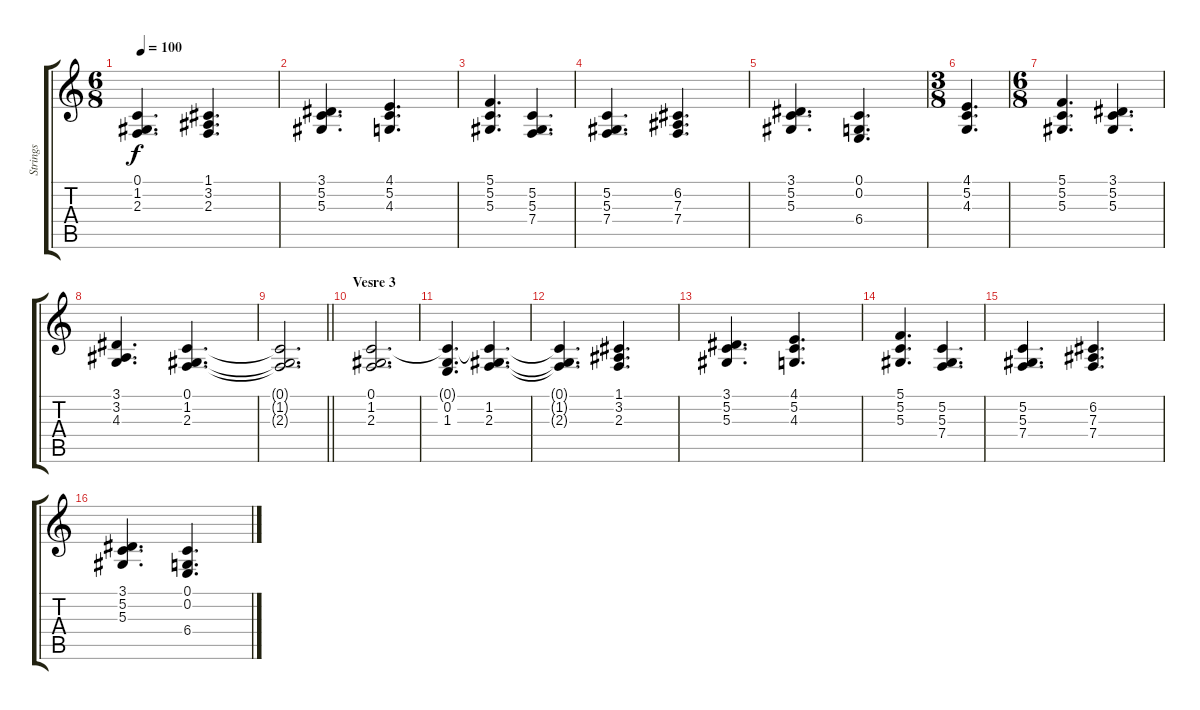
\track ("Strings" "Strings") {instrument stringensemble1}
\staff {score tabs}
\tuning (C4 G3 Eb3 Bb2 F2 C2) {hide}
\ts (6 8)
\tempo 100
\clef g2
\ks c
(0.1{t} 1.2{t} 2.3{t}).4{d dy f} (1.1 3.2 2.3).4{d} |
(3.1 5.2 5.3).4{d} (4.1 5.2 4.3).4{d} |
(5.1 5.2 5.3).4{d} (5.2 5.3 7.4).4{d} |
(5.2 5.3 7.4).4{d} (6.2 7.3 7.4).4{d} |
(3.1 5.2 5.3).4{d} (0.1 0.2 6.4).4{d} |
\ts (3 8)
(4.1 5.2 4.3).4{d} |
\ts (6 8)
(5.1 5.2 5.3).4{d} (3.1 5.2 5.3).4{d} |
(3.1 3.2 4.3).4{d} (0.1 1.2 2.3).4{d} |
\barLineRight lightlight
(0.1{t} 1.2{t} 2.3{t}).2{d} |
\section ("" "Vesre 3")
(0.1 1.2 2.3).2{d} |
(0.1{t} 0.2 1.3).4{d} (0.1{t} 1.2 2.3).4{d} |
(0.1{t} 1.2{t} 2.3{t}).4{d} (1.1 3.2 2.3).4{d} |
(3.1 5.2 5.3).4{d} (4.1 5.2 4.3).4{d} |
(5.1 5.2 5.3).4{d} (5.2 5.3 7.4).4{d} |
(5.2 5.3 7.4).4{d} (6.2 7.3 7.4).4{d} |
(3.1 5.2 5.3).4{d} (0.1 0.2 6.4).4{d}
